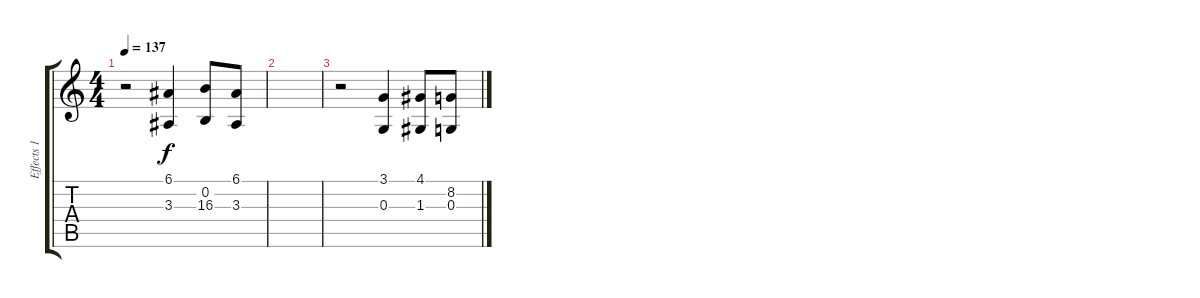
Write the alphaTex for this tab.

\track ("Effects 1" "Effects 1") {instrument pizzicatostrings}
\staff {score tabs}
\tuning (E4 B3 G3 D3 A2 E2) {hide}
\ts (4 4)
\tempo 137
\clef g2
\ks c
r.2{dy f} (6.1 3.3).4 (0.2 16.3).8 (6.1 3.3).8 |
|
r.2 (3.1 0.3).4 (4.1 1.3).8 (8.2 0.3).8
